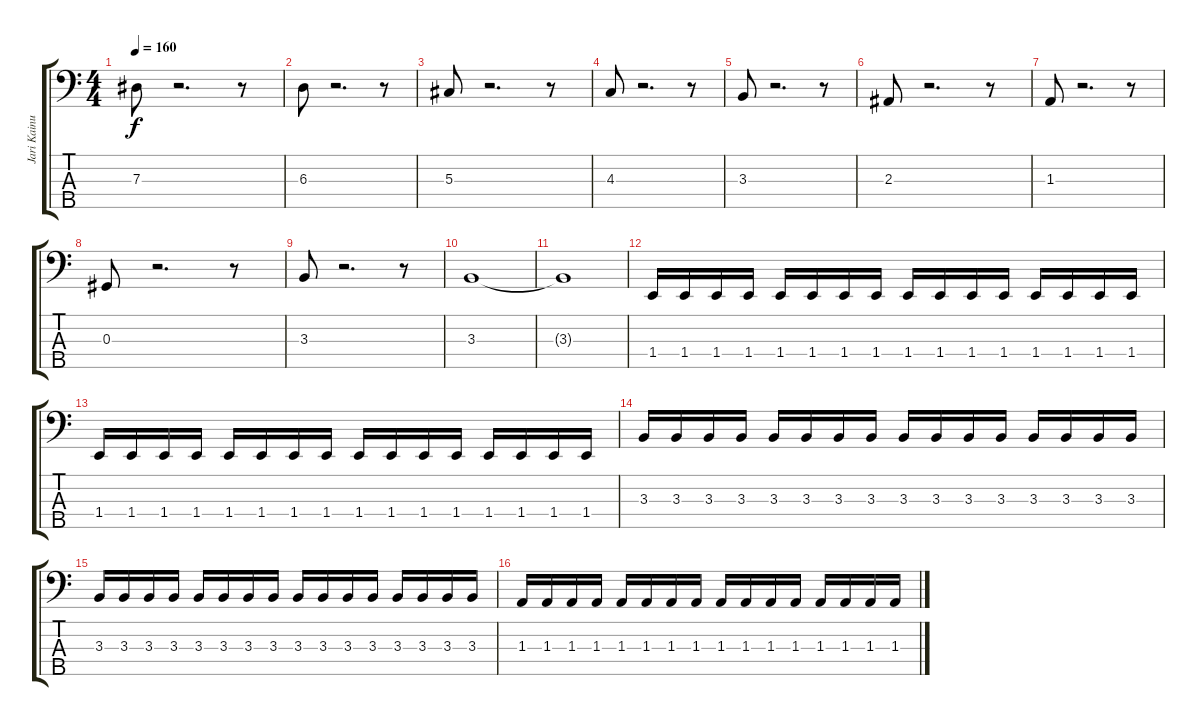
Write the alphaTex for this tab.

\track ("Jari Kainulaine" "Jari Kainu") {instrument electricbassfinger}
\staff {score tabs}
\tuning (Gb2 Db2 Ab1 Eb1 Bb0) {hide}
\ts (4 4)
\tempo 160
\clef f4
\ks c
7.3.8{dy f} r.2{d} r.8 |
6.3.8 r.2{d} r.8 |
5.3.8 r.2{d} r.8 |
4.3.8 r.2{d} r.8 |
3.3.8 r.2{d} r.8 |
2.3.8 r.2{d} r.8 |
1.3.8 r.2{d} r.8 |
0.3.8 r.2{d} r.8 |
3.3.8 r.2{d} r.8 |
3.3.1 |
3.3{t}.1 |
1.4.16 1.4.16 1.4.16 1.4.16 1.4.16 1.4.16 1.4.16 1.4.16 1.4.16 1.4.16 1.4.16 1.4.16 1.4.16 1.4.16 1.4.16 1.4.16 |
1.4.16 1.4.16 1.4.16 1.4.16 1.4.16 1.4.16 1.4.16 1.4.16 1.4.16 1.4.16 1.4.16 1.4.16 1.4.16 1.4.16 1.4.16 1.4.16 |
3.3.16 3.3.16 3.3.16 3.3.16 3.3.16 3.3.16 3.3.16 3.3.16 3.3.16 3.3.16 3.3.16 3.3.16 3.3.16 3.3.16 3.3.16 3.3.16 |
3.3.16 3.3.16 3.3.16 3.3.16 3.3.16 3.3.16 3.3.16 3.3.16 3.3.16 3.3.16 3.3.16 3.3.16 3.3.16 3.3.16 3.3.16 3.3.16 |
1.3.16 1.3.16 1.3.16 1.3.16 1.3.16 1.3.16 1.3.16 1.3.16 1.3.16 1.3.16 1.3.16 1.3.16 1.3.16 1.3.16 1.3.16 1.3.16
